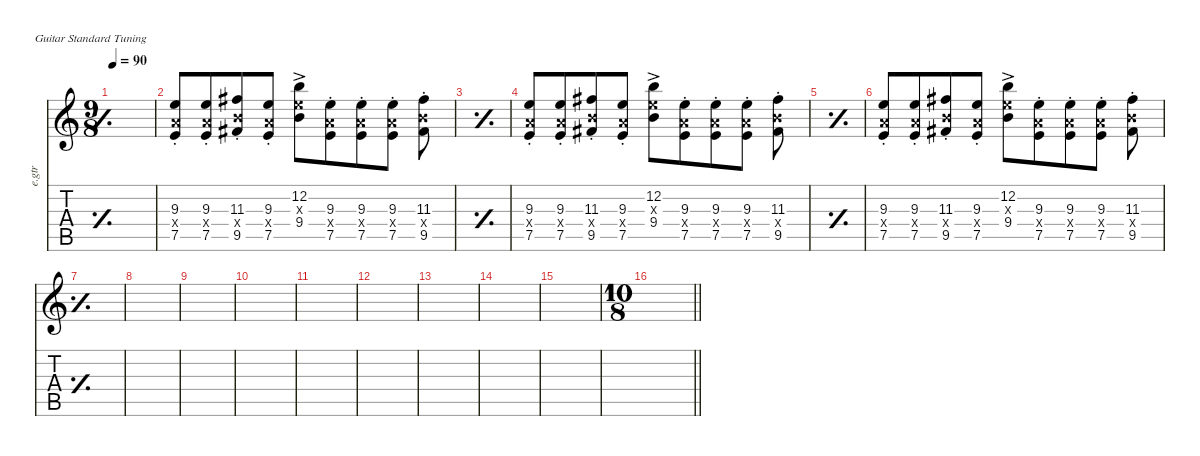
\defaultSystemsLayout 4
\hideDynamics
\bracketExtendMode nobrackets
\track ("E.Guitar I" "e.gtr") {solo instrument acousticguitarsteel}
\staff {score tabs}
\tuning (E4 B3 G3 D3 A2 E2)
\ts (9 8)
\tempo 90
\clef g2
\simile simple
\ks c
|
(7.5{st} 7.4{st x} 9.3{st}).8{beam Up} (7.5{st} 7.4{st x} 9.3{st}).8{beam Up} (9.5{st acc #} 9.4{st x} 11.3{st acc #}).8{beam Up beam merge} (7.5{st} 7.4{st x} 9.3{st}).8{beam Up beam split} (9.4{ac} 9.3{ac x} 12.2{ac}).8{beam Down} (7.5{st} 7.4{st x} 9.3{st}).8{beam Down beam merge} (7.5{st} 7.4{st x} 9.3{st}).8{beam Down} (7.5{st} 7.4{st x} 9.3{st}).8{beam Down beam split} (9.5{st acc #} 9.4{st x} 11.3{st acc #}).8{beam Down beam merge} |
\simile simple
|
\simile none
(7.5{st} 7.4{st x} 9.3{st}).8{beam Up} (7.5{st} 7.4{st x} 9.3{st}).8{beam Up} (9.5{st acc #} 9.4{st x} 11.3{st acc #}).8{beam Up beam merge} (7.5{st} 7.4{st x} 9.3{st}).8{beam Up beam split} (9.4{ac} 9.3{ac x} 12.2{ac}).8{beam Down} (7.5{st} 7.4{st x} 9.3{st}).8{beam Down beam merge} (7.5{st} 7.4{st x} 9.3{st}).8{beam Down} (7.5{st} 7.4{st x} 9.3{st}).8{beam Down beam split} (9.5{st acc #} 9.4{st x} 11.3{st acc #}).8{beam Down beam merge} |
\simile simple
|
\simile none
(7.5{st} 7.4{st x} 9.3{st}).8{beam Up} (7.5{st} 7.4{st x} 9.3{st}).8{beam Up} (9.5{st acc #} 9.4{st x} 11.3{st acc #}).8{beam Up beam merge} (7.5{st} 7.4{st x} 9.3{st}).8{beam Up beam split} (9.4{ac} 9.3{ac x} 12.2{ac}).8{beam Down} (7.5{st} 7.4{st x} 9.3{st}).8{beam Down beam merge} (7.5{st} 7.4{st x} 9.3{st}).8{beam Down} (7.5{st} 7.4{st x} 9.3{st}).8{beam Down beam split} (9.5{st acc #} 9.4{st x} 11.3{st acc #}).8{beam Down beam merge} |
\simile simple
|
\simile none
|
|
|
|
|
|
|
|
\ts (10 8)
\beaming (8 3 3 3 1)
\barLineRight lightlight
